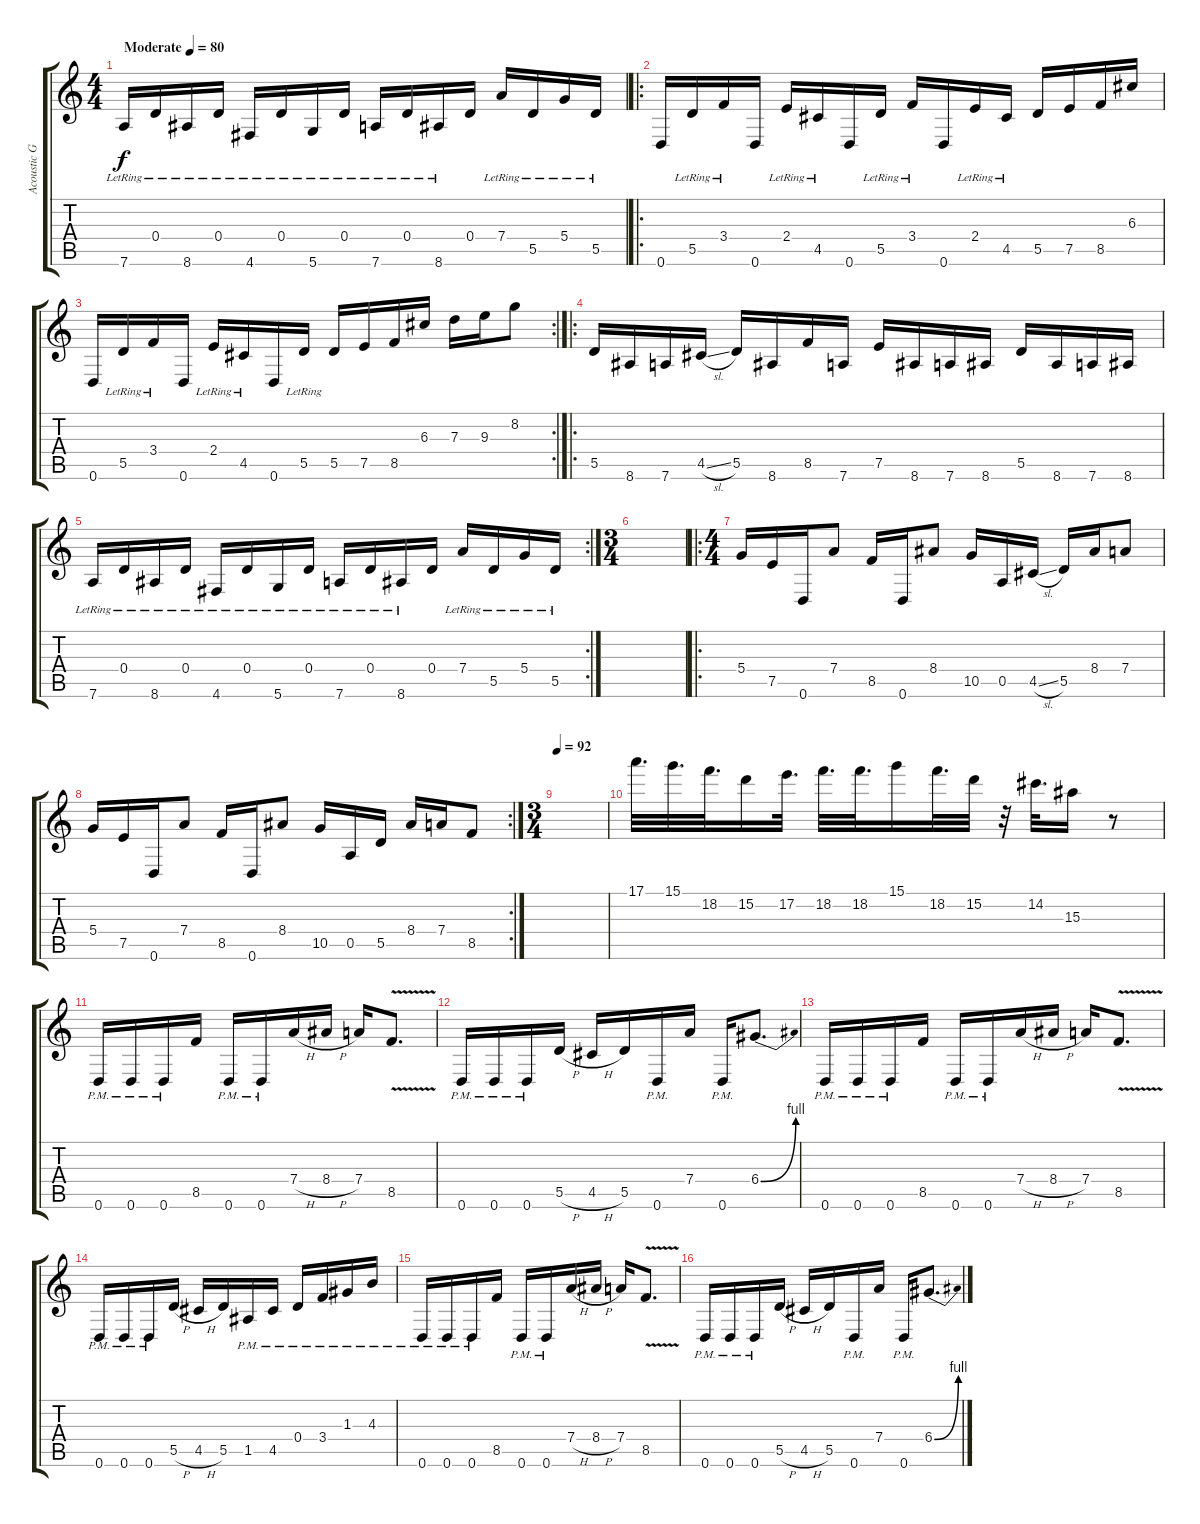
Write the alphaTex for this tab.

\track ("Acoustic Guitar 2" "Acoustic G") {instrument acousticguitarsteel}
\staff {score tabs}
\tuning (E4 B3 G3 D3 A2 D2) {hide}
\ts (4 4)
\tempo (80 "Moderate")
\clef g2
\ks c
7.6{lr}.16{dy f instrument acousticguitarsteel} 0.4{lr}.16 8.6{lr}.16 0.4{lr}.16 4.6{lr}.16 0.4{lr}.16 5.6{lr}.16 0.4{lr}.16 7.6{lr}.16 0.4{lr}.16 8.6{lr}.16 0.4.16 7.4{lr}.16 5.5{lr}.16 5.4{lr}.16 5.5{lr}.16 |
\ro
0.6.16 5.5{lr}.16 3.4{lr}.16 0.6.16 2.4{lr}.16 4.5{lr}.16 0.6.16 5.5{lr}.16 3.4{lr}.16 0.6.16 2.4{lr}.16 4.5{lr}.16 5.5.16 7.5.16 8.5.16 6.3.16 |
\rc 2
0.6.16 5.5{lr}.16 3.4{lr}.16 0.6.16 2.4{lr}.16 4.5{lr}.16 0.6.16 5.5{lr}.16 5.5.16 7.5.16 8.5.16 6.3.16 7.3.16 9.3.16 8.2.8 |
\ro
5.5.16 8.6.16 7.6.16 4.5{sl}.16 5.5.16 8.6.16 8.5.16 7.6.16 7.5.16 8.6.16 7.6.16 8.6.16 5.5.16 8.6.16 7.6.16 8.6.16 |
\rc 2
7.6{lr}.16 0.4{lr}.16 8.6{lr}.16 0.4{lr}.16 4.6{lr}.16 0.4{lr}.16 5.6{lr}.16 0.4{lr}.16 7.6{lr}.16 0.4{lr}.16 8.6{lr}.16 0.4.16 7.4{lr}.16 5.5{lr}.16 5.4{lr}.16 5.5{lr}.16 |
\ts (3 4)
|
\ro
\ts (4 4)
5.4.16 7.5.16 0.6.16 7.4.8 8.5.16 0.6.16 8.4.8 10.5.16 0.5.16 4.5{sl}.16 5.5.16 8.4.16 7.4.8 |
\rc 2
5.4.16 7.5.16 0.6.16 7.4.8 8.5.16 0.6.16 8.4.8 10.5.16 0.5.16 5.5.16 8.4.16 7.4.16 8.5.8 |
\ts (3 4)
\tempo 92
|
17.1.32{d} 15.1.32{d} 18.2.32{d} 15.2.16 17.2.32{d} 18.2.32{d} 18.2.32{d} 15.1.16 18.2.32{d} 15.2.32 r.32 14.2.32{d} 15.3.16 r.8 |
0.6{pm}.16 0.6{pm}.16 0.6{pm}.16 8.5.16 0.6{pm}.16 0.6{pm}.16 7.4{h}.16 8.4{h}.16 7.4.16 8.5{v}.8{d} |
0.6{pm}.16 0.6{pm}.16 0.6{pm}.16 5.5{h}.16 4.5{h}.16 5.5.16 0.6{pm}.16 7.4.16 0.6{pm}.16 6.4{be (bend 0 0 60 4)}.8{d} |
0.6{pm}.16 0.6{pm}.16 0.6{pm}.16 8.5.16 0.6{pm}.16 0.6{pm}.16 7.4{h}.16 8.4{h}.16 7.4.16 8.5{v}.8{d} |
0.6{pm}.16 0.6{pm}.16 0.6{pm}.16 5.5{h}.16 4.5{h}.16 5.5.16 1.5{pm}.16 4.5{pm}.16 0.4{pm}.16 3.4{pm}.16 1.3{pm}.16 4.3{pm}.16 |
0.6{pm}.16 0.6{pm}.16 0.6{pm}.16 8.5.16 0.6{pm}.16 0.6{pm}.16 7.4{h}.16 8.4{h}.16 7.4.16 8.5{v}.8{d} |
0.6{pm}.16 0.6{pm}.16 0.6{pm}.16 5.5{h}.16 4.5{h}.16 5.5.16 0.6{pm}.16 7.4.16 0.6{pm}.16 6.4{be (bend 0 0 60 4)}.8{d}
